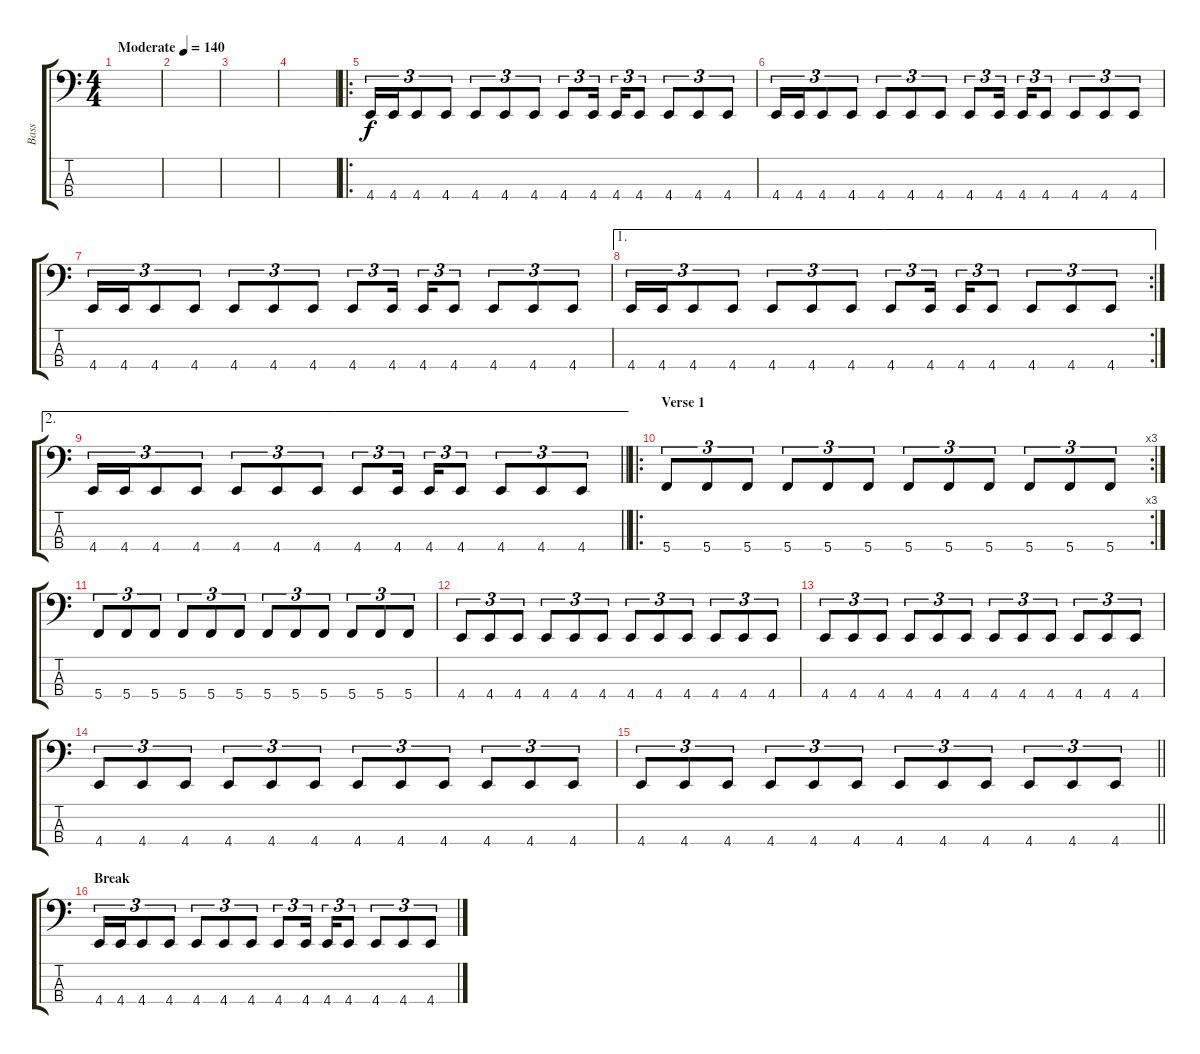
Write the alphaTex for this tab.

\track ("Bass" "Bass") {instrument electricbasspick}
\staff {score tabs}
\tuning (Eb2 Bb1 F1 C1) {hide}
\ts (4 4)
\tempo (140 "Moderate")
\clef f4
\ks c
|
|
|
|
\ro
4.4.16{tu (3 2)} 4.4.16{tu (3 2)} 4.4.8{tu (3 2)} 4.4.8{tu (3 2)} 4.4.8{tu (3 2)} 4.4.8{tu (3 2)} 4.4.8{tu (3 2)} 4.4.8{tu (3 2)} 4.4.16{tu (3 2) beam splitsecondary} 4.4.16{tu (3 2)} 4.4.8{tu (3 2)} 4.4.8{tu (3 2)} 4.4.8{tu (3 2)} 4.4.8{tu (3 2)} |
4.4.16{tu (3 2)} 4.4.16{tu (3 2)} 4.4.8{tu (3 2)} 4.4.8{tu (3 2)} 4.4.8{tu (3 2)} 4.4.8{tu (3 2)} 4.4.8{tu (3 2)} 4.4.8{tu (3 2)} 4.4.16{tu (3 2) beam splitsecondary} 4.4.16{tu (3 2)} 4.4.8{tu (3 2)} 4.4.8{tu (3 2)} 4.4.8{tu (3 2)} 4.4.8{tu (3 2)} |
4.4.16{tu (3 2)} 4.4.16{tu (3 2)} 4.4.8{tu (3 2)} 4.4.8{tu (3 2)} 4.4.8{tu (3 2)} 4.4.8{tu (3 2)} 4.4.8{tu (3 2)} 4.4.8{tu (3 2)} 4.4.16{tu (3 2) beam splitsecondary} 4.4.16{tu (3 2)} 4.4.8{tu (3 2)} 4.4.8{tu (3 2)} 4.4.8{tu (3 2)} 4.4.8{tu (3 2)} |
\ae 1
\rc 2
4.4.16{tu (3 2)} 4.4.16{tu (3 2)} 4.4.8{tu (3 2)} 4.4.8{tu (3 2)} 4.4.8{tu (3 2)} 4.4.8{tu (3 2)} 4.4.8{tu (3 2)} 4.4.8{tu (3 2)} 4.4.16{tu (3 2) beam splitsecondary} 4.4.16{tu (3 2)} 4.4.8{tu (3 2)} 4.4.8{tu (3 2)} 4.4.8{tu (3 2)} 4.4.8{tu (3 2)} |
\ae 2
\barLineRight lightlight
4.4.16{tu (3 2)} 4.4.16{tu (3 2)} 4.4.8{tu (3 2)} 4.4.8{tu (3 2)} 4.4.8{tu (3 2)} 4.4.8{tu (3 2)} 4.4.8{tu (3 2)} 4.4.8{tu (3 2)} 4.4.16{tu (3 2) beam splitsecondary} 4.4.16{tu (3 2)} 4.4.8{tu (3 2)} 4.4.8{tu (3 2)} 4.4.8{tu (3 2)} 4.4.8{tu (3 2)} |
\ro
\rc 3
\section ("" "Verse 1")
5.4.8{tu (3 2)} 5.4.8{tu (3 2)} 5.4.8{tu (3 2)} 5.4.8{tu (3 2)} 5.4.8{tu (3 2)} 5.4.8{tu (3 2)} 5.4.8{tu (3 2)} 5.4.8{tu (3 2)} 5.4.8{tu (3 2)} 5.4.8{tu (3 2)} 5.4.8{tu (3 2)} 5.4.8{tu (3 2)} |
5.4.8{tu (3 2)} 5.4.8{tu (3 2)} 5.4.8{tu (3 2)} 5.4.8{tu (3 2)} 5.4.8{tu (3 2)} 5.4.8{tu (3 2)} 5.4.8{tu (3 2)} 5.4.8{tu (3 2)} 5.4.8{tu (3 2)} 5.4.8{tu (3 2)} 5.4.8{tu (3 2)} 5.4.8{tu (3 2)} |
4.4.8{tu (3 2)} 4.4.8{tu (3 2)} 4.4.8{tu (3 2)} 4.4.8{tu (3 2)} 4.4.8{tu (3 2)} 4.4.8{tu (3 2)} 4.4.8{tu (3 2)} 4.4.8{tu (3 2)} 4.4.8{tu (3 2)} 4.4.8{tu (3 2)} 4.4.8{tu (3 2)} 4.4.8{tu (3 2)} |
4.4.8{tu (3 2)} 4.4.8{tu (3 2)} 4.4.8{tu (3 2)} 4.4.8{tu (3 2)} 4.4.8{tu (3 2)} 4.4.8{tu (3 2)} 4.4.8{tu (3 2)} 4.4.8{tu (3 2)} 4.4.8{tu (3 2)} 4.4.8{tu (3 2)} 4.4.8{tu (3 2)} 4.4.8{tu (3 2)} |
4.4.8{tu (3 2)} 4.4.8{tu (3 2)} 4.4.8{tu (3 2)} 4.4.8{tu (3 2)} 4.4.8{tu (3 2)} 4.4.8{tu (3 2)} 4.4.8{tu (3 2)} 4.4.8{tu (3 2)} 4.4.8{tu (3 2)} 4.4.8{tu (3 2)} 4.4.8{tu (3 2)} 4.4.8{tu (3 2)} |
\barLineRight lightlight
4.4.8{tu (3 2)} 4.4.8{tu (3 2)} 4.4.8{tu (3 2)} 4.4.8{tu (3 2)} 4.4.8{tu (3 2)} 4.4.8{tu (3 2)} 4.4.8{tu (3 2)} 4.4.8{tu (3 2)} 4.4.8{tu (3 2)} 4.4.8{tu (3 2)} 4.4.8{tu (3 2)} 4.4.8{tu (3 2)} |
\section ("" "Break")
4.4.16{tu (3 2)} 4.4.16{tu (3 2)} 4.4.8{tu (3 2)} 4.4.8{tu (3 2)} 4.4.8{tu (3 2)} 4.4.8{tu (3 2)} 4.4.8{tu (3 2)} 4.4.8{tu (3 2)} 4.4.16{tu (3 2) beam splitsecondary} 4.4.16{tu (3 2)} 4.4.8{tu (3 2)} 4.4.8{tu (3 2)} 4.4.8{tu (3 2)} 4.4.8{tu (3 2)}
